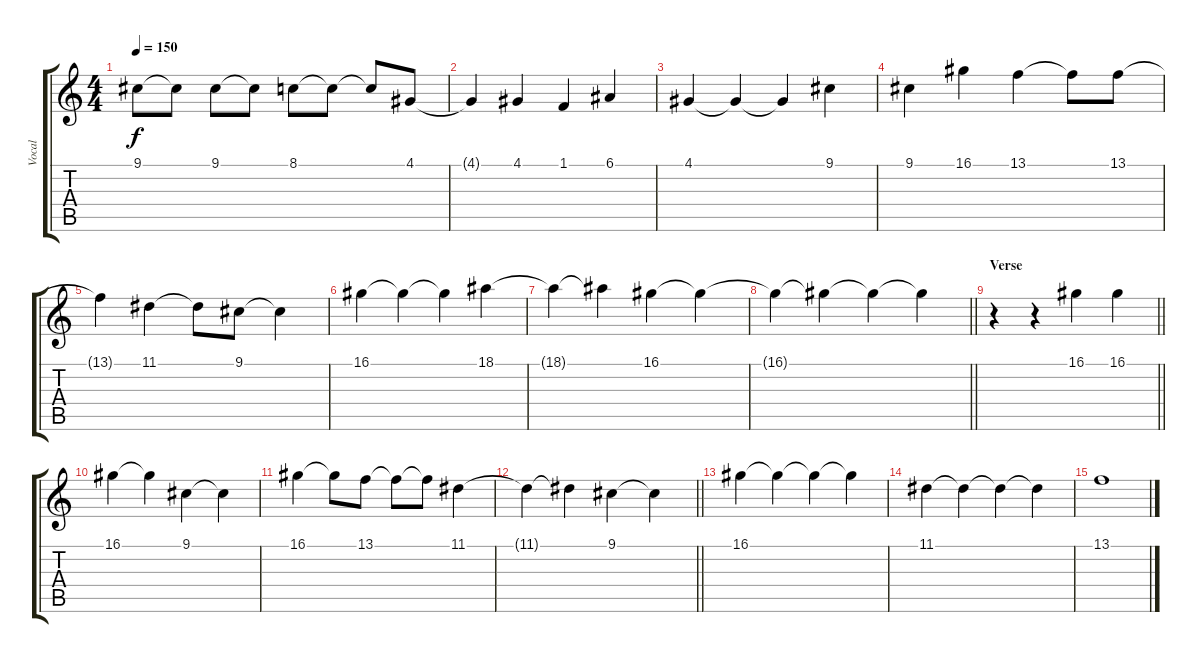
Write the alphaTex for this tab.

\track ("Vocal" "Vocal") {instrument lead1square}
\staff {score tabs}
\tuning (E4 B3 G3 D3 A2 E2) {hide}
\ts (4 4)
\tempo 150
\clef g2
\ks c
9.1.8{dy f} 9.1{t}.8 9.1.8 9.1{t}.8 8.1.8 8.1{t}.8 8.1{t}.8 4.1.8 |
4.1{t}.4 4.1.4 1.1.4 6.1.4 |
4.1.4 4.1{t}.4 4.1{t}.4 9.1.4 |
9.1.4 16.1.4 13.1.4 13.1{t}.8 13.1.8 |
13.1{t}.4 11.1.4 11.1{t}.8 9.1.8 9.1{t}.4 |
16.1.4 16.1{t}.4 16.1{t}.4 18.1.4 |
18.1{t}.4 18.1{t}.4 16.1.4 16.1{t}.4 |
\barLineRight lightlight
16.1{t}.4 16.1{t}.4 16.1{t}.4 16.1{t}.4 |
\section ("" "Verse")
\barLineRight lightlight
r.4 r.4 16.1.4 16.1.4 |
16.1.4 16.1{t}.4 9.1.4 9.1{t}.4 |
16.1.4 16.1{t}.8 13.1.8 13.1{t}.8 13.1{t}.8 11.1.4 |
\barLineRight lightlight
11.1{t}.4 11.1{t}.4 9.1.4 9.1{t}.4 |
16.1.4 16.1{t}.4 16.1{t}.4 16.1{t}.4 |
11.1.4 11.1{t}.4 11.1{t}.4 11.1{t}.4 |
13.1.1
